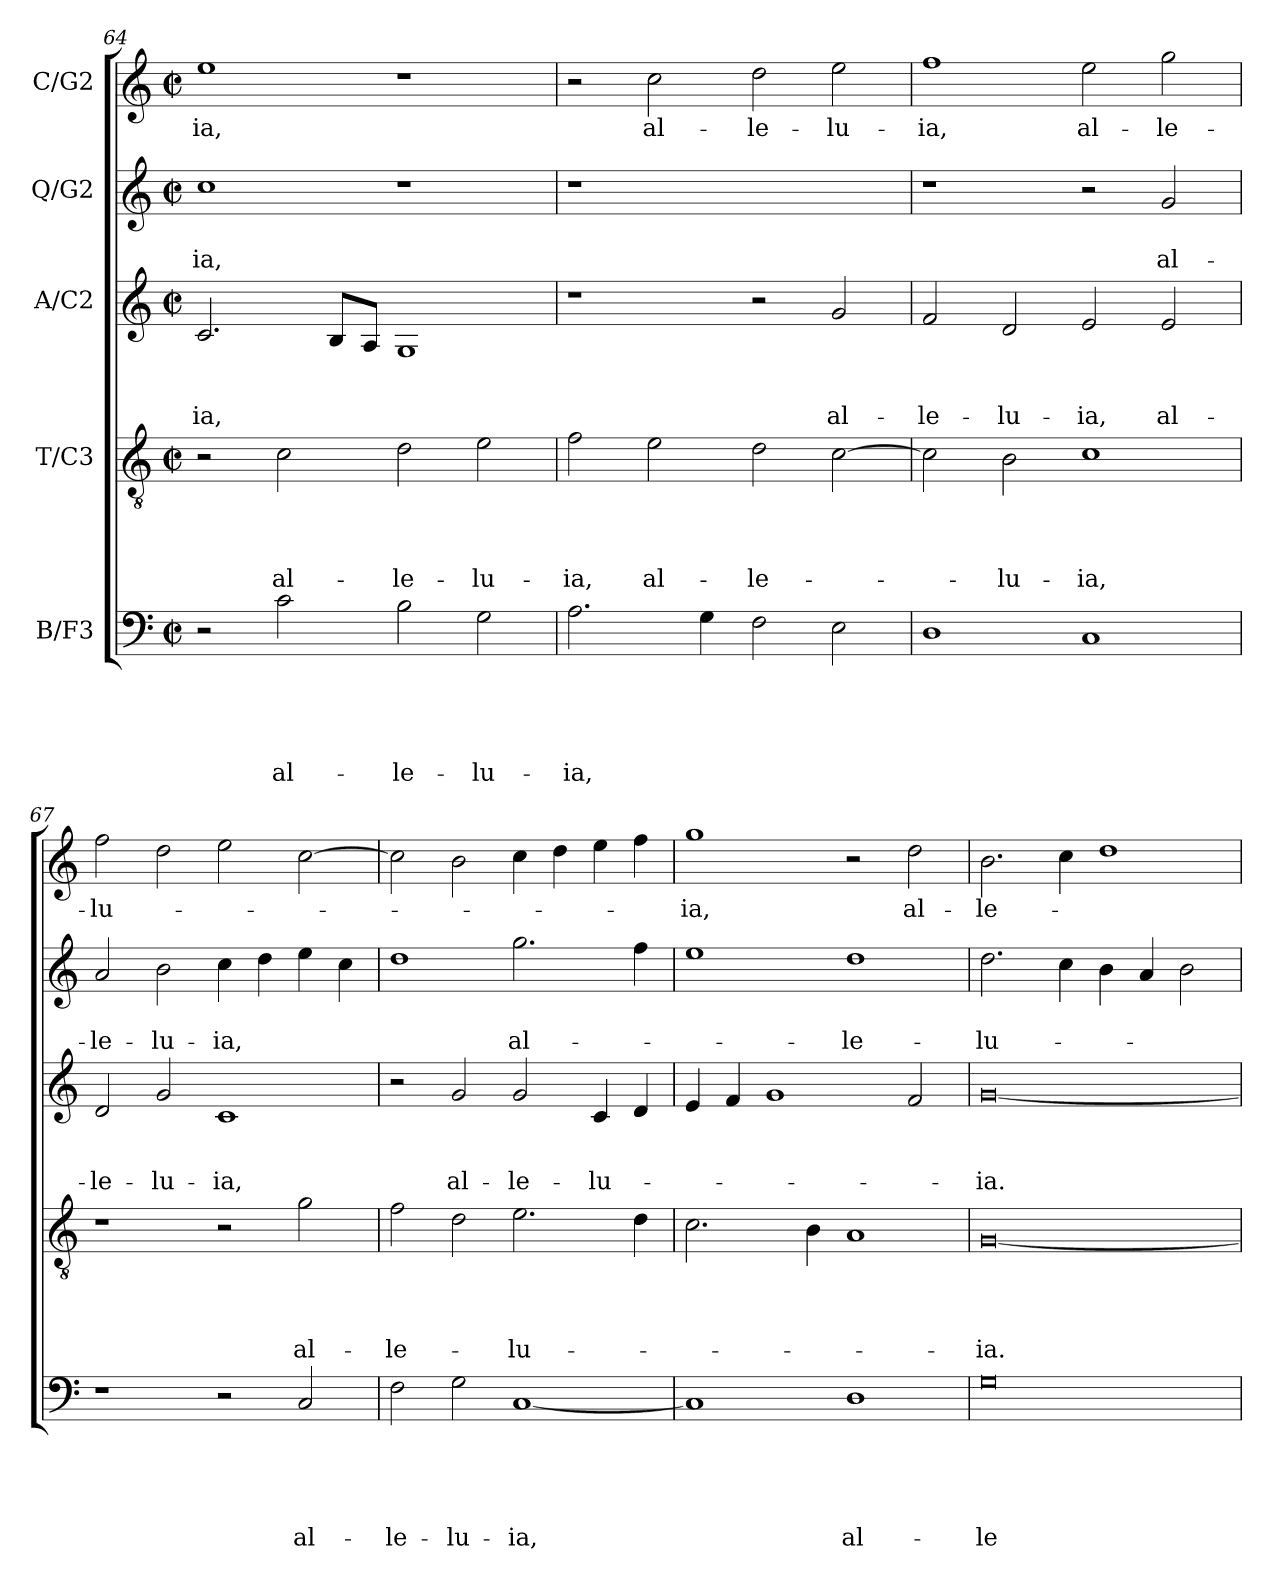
**kern	**text	**text	**text	**text	**text	**kern	**text	**text	**text	**text	**kern	**text	**text	**text	**kern	**text	**text	**kern	**text
*part5	*part5	*part5	*part5	*part5	*part5	*part4	*part4	*part4	*part4	*part4	*part3	*part3	*part3	*part3	*part2	*part2	*part2	*part1	*part1
*staff5	*staff5	*staff5	*staff5	*staff5	*staff5	*staff4	*staff4	*staff4	*staff4	*staff4	*staff3	*staff3	*staff3	*staff3	*staff2	*staff2	*staff2	*staff1	*staff1
*I"B/F3	*	*	*	*	*	*I"T/C3	*	*	*	*	*I"A/C2	*	*	*	*I"Q/G2	*	*	*I"C/G2	*
*clefF4	*	*	*	*	*	*clefGv2	*	*	*	*	*clefG2	*	*	*	*clefG2	*	*	*clefG2	*
*k[]	*	*	*	*	*	*k[]	*	*	*	*	*k[]	*	*	*	*k[]	*	*	*k[]	*
*C:	*	*	*	*	*	*C:	*	*	*	*	*C:	*	*	*	*C:	*	*	*C:	*
*M2/2	*	*	*	*	*	*M2/2	*	*	*	*	*M2/2	*	*	*	*M2/2	*	*	*M2/2	*
*met(c|)	*	*	*	*	*	*met(c|)	*	*	*	*	*met(c|)	*	*	*	*met(c|)	*	*	*met(c|)	*
=64	=64	=64	=64	=64	=64	=64	=64	=64	=64	=64	=64	=64	=64	=64	=64	=64	=64	=64	=64
!	!	!	!	!	!	!	!	!	!	!	!	!	!	!LO:LY:b	!	!	!LO:LY:b	!	!LO:LY:b
2r	.	.	.	.	.	2r	.	.	.	.	2.c/	.	.	-ia,	1cc	.	-ia,	1ee	-ia,
!	!	!	!	!	!LO:LY:b	!	!	!	!	!LO:LY:b	!	!	!	!	!	!	!	!	!
2c\	.	.	.	.	al-	2c\	.	.	.	al-	.	.	.	.	.	.	.	.	.
.	.	.	.	.	.	.	.	.	.	.	8B/L	.	.	.	.	.	.	.	.
.	.	.	.	.	.	.	.	.	.	.	8A/J	.	.	.	.	.	.	.	.
!	!	!	!	!	!LO:LY:b	!	!	!	!	!LO:LY:b	!	!	!	!	!	!	!	!	!
2B\	.	.	.	.	-le-	2d\	.	.	.	-le-	1G	.	.	.	1r	.	.	1r	.
!	!	!	!	!	!LO:LY:b	!	!	!	!	!LO:LY:b	!	!	!	!	!	!	!	!	!
2G\	.	.	.	.	-lu-	2e\	.	.	.	-lu-	.	.	.	.	.	.	.	.	.
=65	=65	=65	=65	=65	=65	=65	=65	=65	=65	=65	=65	=65	=65	=65	=65	=65	=65	=65	=65
!	!	!	!	!	!LO:LY:b	!	!	!	!	!LO:LY:b	!	!	!	!	!	!	!	!	!
2.A\	.	.	.	.	-ia,	2f\	.	.	.	-ia,	1r	.	.	.	1r	.	.	2r	.
!	!	!	!	!	!	!	!	!	!	!LO:LY:b	!	!	!	!	!	!	!	!	!LO:LY:b
.	.	.	.	.	.	2e\	.	.	.	al-	.	.	.	.	.	.	.	2cc\	al-
4G\	.	.	.	.	.	.	.	.	.	.	.	.	.	.	.	.	.	.	.
!	!	!	!	!	!	!	!	!	!	!LO:LY:b	!	!	!	!	!	!	!	!	!LO:LY:b
2F\	.	.	.	.	.	2d\	.	.	.	-le-	2r	.	.	.	1ryy	.	.	2dd\	-le-
!	!	!	!	!	!	!	!	!	!	!	!	!	!	!LO:LY:b	!	!	!	!	!LO:LY:b
2E\	.	.	.	.	.	[2c\	.	.	.	.	2g/	.	.	al-	.	.	.	2ee\	-lu-
=66	=66	=66	=66	=66	=66	=66	=66	=66	=66	=66	=66	=66	=66	=66	=66	=66	=66	=66	=66
!	!	!	!	!	!	!	!	!	!	!	!	!	!	!LO:LY:b	!	!	!	!	!LO:LY:b
1D	.	.	.	.	.	2c\]	.	.	.	.	2f/	.	.	-le-	1r	.	.	1ff	-ia,
!	!	!	!	!	!	!	!	!	!	!LO:LY:b	!	!	!	!LO:LY:b	!	!	!	!	!
.	.	.	.	.	.	2B\	.	.	.	-lu-	2d/	.	.	-lu-	.	.	.	.	.
!	!	!	!	!	!	!	!	!	!	!LO:LY:b	!	!	!	!LO:LY:b	!	!	!	!	!LO:LY:b
1C	.	.	.	.	.	1c	.	.	.	-ia,	2e/	.	.	-ia,	2r	.	.	2ee\	al-
!	!	!	!	!	!	!	!	!	!	!	!	!	!	!LO:LY:b	!	!	!LO:LY:b	!	!LO:LY:b
.	.	.	.	.	.	.	.	.	.	.	2e/	.	.	al-	2g/	.	al-	2gg\	-le-
!!LO:LB:g=z
=67	=67	=67	=67	=67	=67	=67	=67	=67	=67	=67	=67	=67	=67	=67	=67	=67	=67	=67	=67
!	!	!	!	!	!	!	!	!	!	!	!	!	!	!LO:LY:b	!	!	!LO:LY:b	!	!LO:LY:b
1r	.	.	.	.	.	1r	.	.	.	.	2d/	.	.	-le-	2a/	.	-le-	2ff\	-lu-
!	!	!	!	!	!	!	!	!	!	!	!	!	!	!LO:LY:b	!	!	!LO:LY:b	!	!
.	.	.	.	.	.	.	.	.	.	.	2g/	.	.	-lu-	2b\	.	-lu-	2dd\	.
!	!	!	!	!	!	!	!	!	!	!	!	!	!	!LO:LY:b	!	!	!LO:LY:b	!	!
2r	.	.	.	.	.	2r	.	.	.	.	1c	.	.	-ia,	4cc\	.	-ia,	2ee\	.
.	.	.	.	.	.	.	.	.	.	.	.	.	.	.	4dd\	.	.	.	.
!	!	!	!	!	!LO:LY:b	!	!	!	!	!LO:LY:b	!	!	!	!	!	!	!	!	!
2C/	.	.	.	.	al-	2g\	.	.	.	al-	.	.	.	.	4ee\	.	.	[2cc\	.
.	.	.	.	.	.	.	.	.	.	.	.	.	.	.	4cc\	.	.	.	.
=68	=68	=68	=68	=68	=68	=68	=68	=68	=68	=68	=68	=68	=68	=68	=68	=68	=68	=68	=68
!	!	!	!	!	!LO:LY:b	!	!	!	!	!LO:LY:b	!	!	!	!	!	!	!	!	!
2F\	.	.	.	.	-le-	2f\	.	.	.	-le-	2r	.	.	.	1dd	.	.	2cc\]	.
!	!	!	!	!	!LO:LY:b	!	!	!	!	!	!	!	!	!LO:LY:b	!	!	!	!	!
2G\	.	.	.	.	-lu-	2d\	.	.	.	.	2g/	.	.	al-	.	.	.	2b\	.
!	!	!	!	!	!LO:LY:b	!	!	!	!	!LO:LY:b	!	!	!	!LO:LY:b	!	!	!LO:LY:b	!	!
[1C	.	.	.	.	-ia,	2.e\	.	.	.	-lu-	2g/	.	.	-le-	2.gg\	.	al-	4cc\	.
.	.	.	.	.	.	.	.	.	.	.	.	.	.	.	.	.	.	4dd\	.
!	!	!	!	!	!	!	!	!	!	!	!	!	!	!LO:LY:b	!	!	!	!	!
.	.	.	.	.	.	.	.	.	.	.	4c/	.	.	-lu-	.	.	.	4ee\	.
.	.	.	.	.	.	4d\	.	.	.	.	4d/	.	.	.	4ff\	.	.	4ff\	.
=69	=69	=69	=69	=69	=69	=69	=69	=69	=69	=69	=69	=69	=69	=69	=69	=69	=69	=69	=69
!	!	!	!	!	!	!	!	!	!	!	!	!	!	!	!	!	!	!	!LO:LY:b
1C]	.	.	.	.	.	2.c\	.	.	.	.	4e/	.	.	.	1ee	.	.	1gg	-ia,
.	.	.	.	.	.	.	.	.	.	.	4f/	.	.	.	.	.	.	.	.
.	.	.	.	.	.	.	.	.	.	.	1g	.	.	.	.	.	.	.	.
.	.	.	.	.	.	4B\	.	.	.	.	.	.	.	.	.	.	.	.	.
!	!	!	!	!	!LO:LY:b	!	!	!	!	!	!	!	!	!	!	!	!LO:LY:b	!	!
1D	.	.	.	.	al-	1A	.	.	.	.	.	.	.	.	1dd	.	-le-	2r	.
!	!	!	!	!	!	!	!	!	!	!	!	!	!	!	!	!	!	!	!LO:LY:b
.	.	.	.	.	.	.	.	.	.	.	2f/	.	.	.	.	.	.	2dd\	al-
=70	=70	=70	=70	=70	=70	=70	=70	=70	=70	=70	=70	=70	=70	=70	=70	=70	=70	=70	=70
!	!	!	!	!	!LO:LY:b	!	!	!	!	!LO:LY:b	!	!	!	!LO:LY:b	!	!	!LO:LY:b	!	!LO:LY:b
0G	.	.	.	.	-le-	[0G	.	.	.	-ia.	[0g	.	.	-ia.	2.dd\	.	-lu-	2.b\	-le-
.	.	.	.	.	.	.	.	.	.	.	.	.	.	.	4cc\	.	.	4cc\	.
.	.	.	.	.	.	.	.	.	.	.	.	.	.	.	4b\	.	.	1dd	.
.	.	.	.	.	.	.	.	.	.	.	.	.	.	.	4a/	.	.	.	.
.	.	.	.	.	.	.	.	.	.	.	.	.	.	.	2b\	.	.	.	.
=	=	=	=	=	=	=	=	=	=	=	=	=	=	=	=	=	=	=	=
*-	*-	*-	*-	*-	*-	*-	*-	*-	*-	*-	*-	*-	*-	*-	*-	*-	*-	*-	*-
